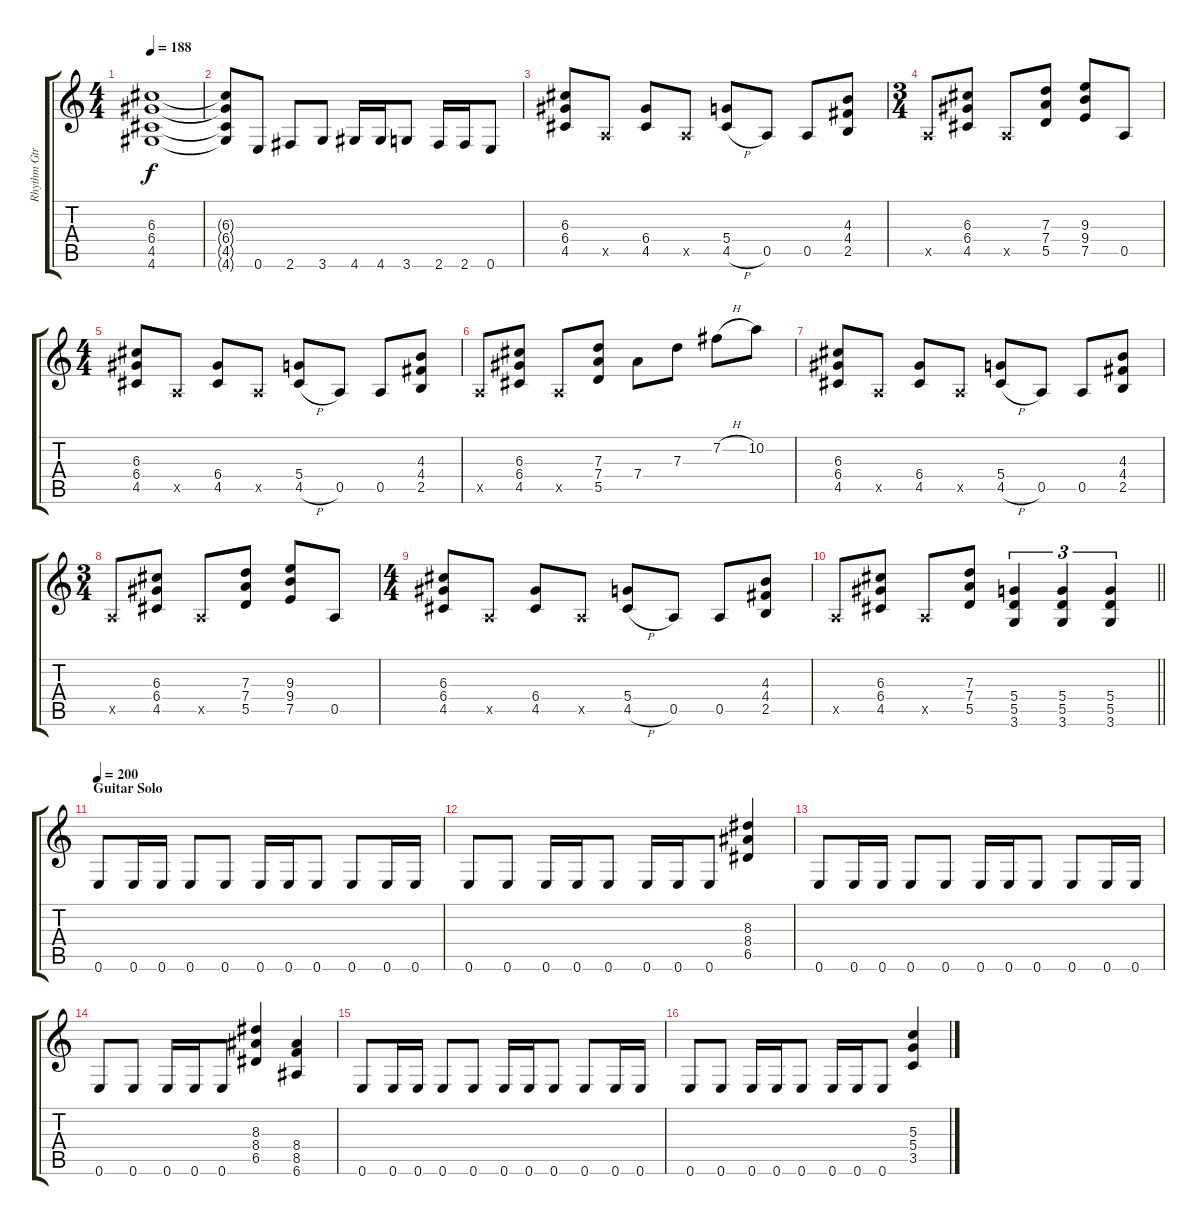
\track ("Rhythm Gtr. II" "Rhythm Gtr") {instrument distortionguitar}
\staff {score tabs}
\tuning (E4 B3 G3 D3 A2 E2) {hide}
\ts (4 4)
\tempo 188
\clef g2
\ks c
(6.3 6.4 4.5 4.6).1{dy f} |
(6.3{t} 6.4{t} 4.5{t} 4.6{t}).8 0.6.8 2.6.8 3.6.8 4.6.16 4.6.16 3.6.8 2.6.16 2.6.16 0.6.8 |
(6.3 6.4 4.5).8 0.5{x}.8 (6.4 4.5).8 0.5{x}.8 (5.4 4.5{h}).8 0.5.8 0.5.8 (4.3 4.4 2.5).8 |
\ts (3 4)
0.5{x}.8 (6.3 6.4 4.5).8 0.5{x}.8 (7.3 7.4 5.5).8 (9.3 9.4 7.5).8 0.5.8 |
\ts (4 4)
(6.3 6.4 4.5).8 0.5{x}.8 (6.4 4.5).8 0.5{x}.8 (5.4 4.5{h}).8 0.5.8 0.5.8 (4.3 4.4 2.5).8 |
0.5{x}.8 (6.3 6.4 4.5).8 0.5{x}.8 (7.3 7.4 5.5).8 7.4.8 7.3.8 7.2{h}.8 10.2.8 |
(6.3 6.4 4.5).8 0.5{x}.8 (6.4 4.5).8 0.5{x}.8 (5.4 4.5{h}).8 0.5.8 0.5.8 (4.3 4.4 2.5).8 |
\ts (3 4)
0.5{x}.8 (6.3 6.4 4.5).8 0.5{x}.8 (7.3 7.4 5.5).8 (9.3 9.4 7.5).8 0.5.8 |
\ts (4 4)
(6.3 6.4 4.5).8 0.5{x}.8 (6.4 4.5).8 0.5{x}.8 (5.4 4.5{h}).8 0.5.8 0.5.8 (4.3 4.4 2.5).8 |
\barLineRight lightlight
0.5{x}.8 (6.3 6.4 4.5).8 0.5{x}.8 (7.3 7.4 5.5).8 (5.4 5.5 3.6).4{tu (3 2)} (5.4 5.5 3.6).4{tu (3 2)} (5.4 5.5 3.6).4{tu (3 2)} |
\section ("" "Guitar Solo")
\tempo 200
0.6.8 0.6.16 0.6.16 0.6.8 0.6.8 0.6.16 0.6.16 0.6.8 0.6.8 0.6.16 0.6.16 |
0.6.8 0.6.8 0.6.16 0.6.16 0.6.8 0.6.16 0.6.16 0.6.8 (8.3 8.4 6.5).4 |
0.6.8 0.6.16 0.6.16 0.6.8 0.6.8 0.6.16 0.6.16 0.6.8 0.6.8 0.6.16 0.6.16 |
0.6.8 0.6.8 0.6.16 0.6.16 0.6.8 (8.3 8.4 6.5).4 (8.4 8.5 6.6).4 |
0.6.8 0.6.16 0.6.16 0.6.8 0.6.8 0.6.16 0.6.16 0.6.8 0.6.8 0.6.16 0.6.16 |
0.6.8 0.6.8 0.6.16 0.6.16 0.6.8 0.6.16 0.6.16 0.6.8 (5.3 5.4 3.5).4
